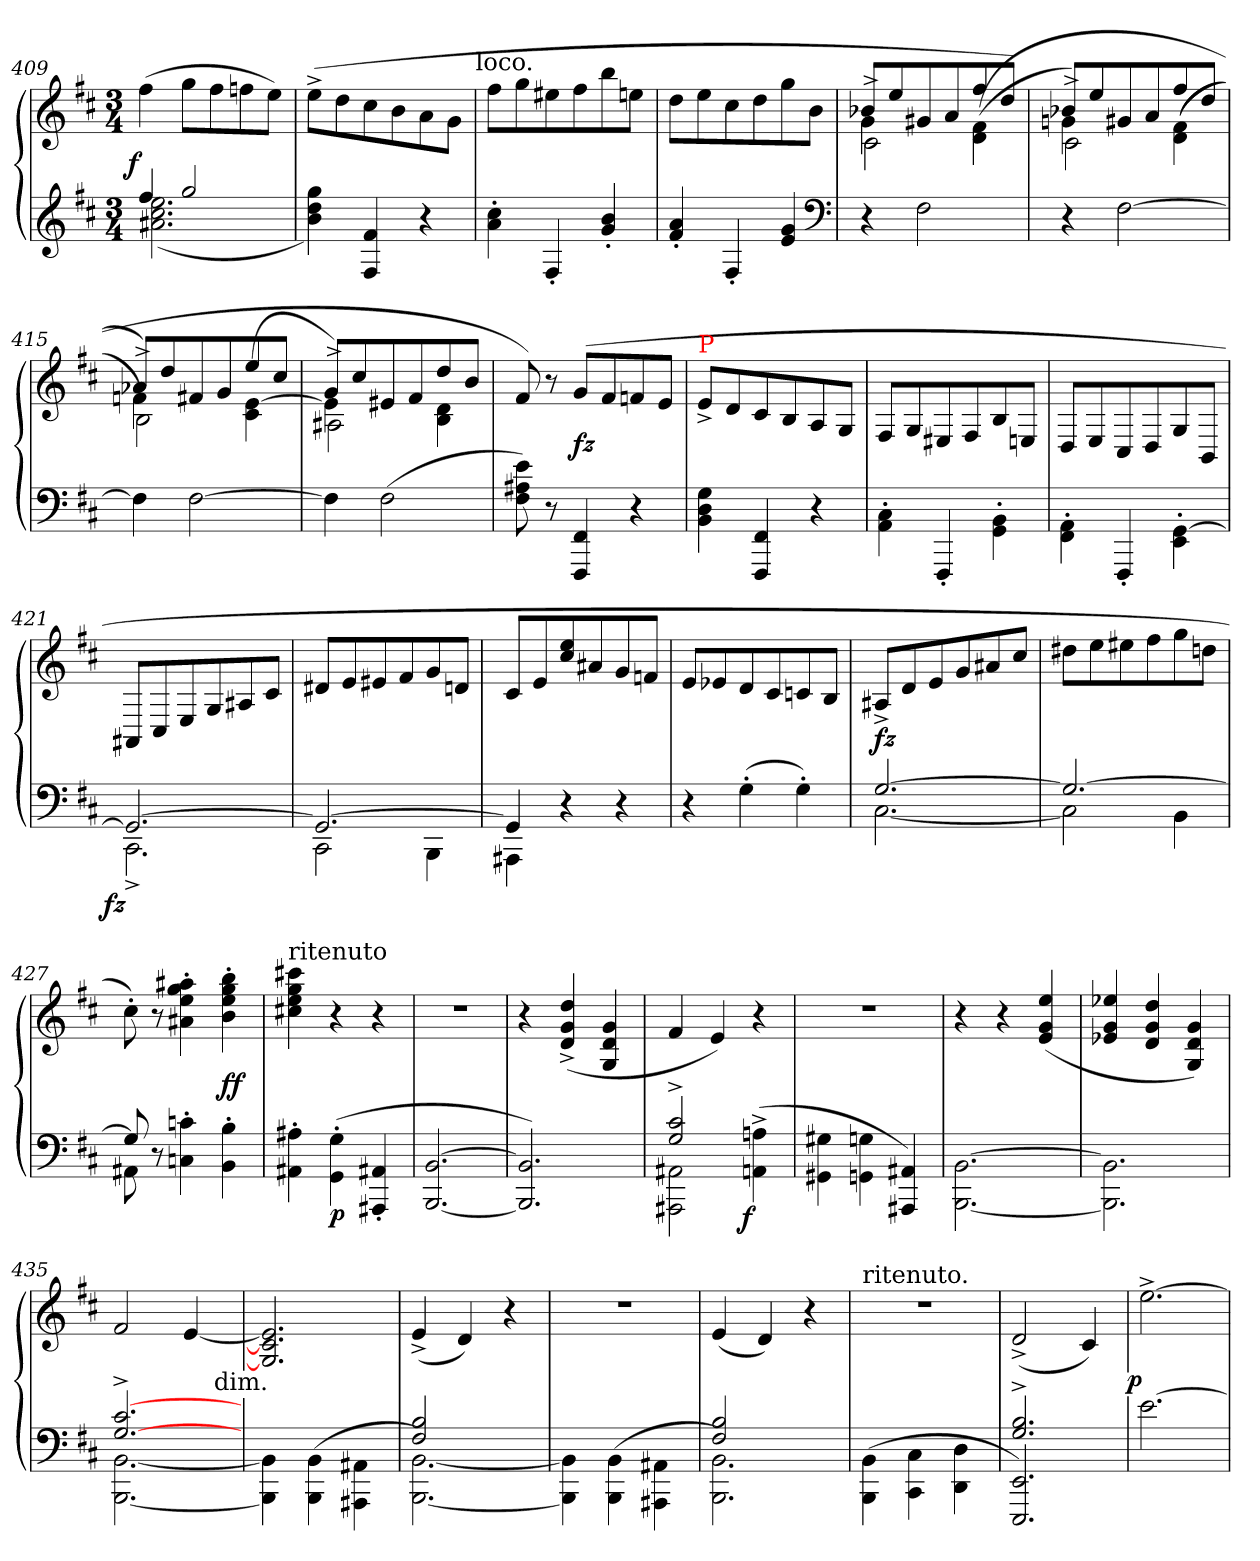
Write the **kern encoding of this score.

**kern	**kern	**dynam
*part1	*part1	*part1
*staff2	*staff1	*staff1/2
*clefG2	*clefG2	*
*k[f#c#]	*k[f#c#]	*
*M3/4	*M3/4	*
=409	=409	=409
*^	*	*
!	!	!	!LO:DY:rj
4ff#	(<2.ee 2.cc# 2.a#X	(4ff#	f
2gg	.	8ggL	.
.	.	8ff#	.
.	.	8ffn	.
.	.	8eeJ)	.
*v	*v	*	*
=410	=410	=410
4gg 4dd 4b)	(>8ee^<L	.
.	8dd	.
4f# 4F#	8cc#	.
.	8b	.
4r	8a	.
.	8gJ	.
!	!LO:TX:a:t=loco.	!
=411	=411	=411
4cc#' 4a'	8ff#L	.
.	8gg	.
4F#'	8ee#X	.
.	8ff#	.
4b' 4g'	8bb	.
.	8eenJ	.
=412	=412	=412
4a' 4f#'	8ddL	.
.	8ee	.
4F#'	8cc#	.
.	8dd	.
4g 4e	8gg	.
.	8bJ	.
*clefF4	*	*
=413	=413	=413
*	*^	*
*	*	*^	*
4r	8b-X/L	4g	2c#^<\	.
.	8ee/	.	.	.
2F#	8g#X/	2ryy	.	.
.	8a/	.	.	.
.	8ff#/	.	(<(<4f#\ 4d\	.
.	8dd/J)	.	.	.
=414	=414	=414	=414	=414
4r	(>8b-X/L	4gn)	2c#^<\)	.
.	8ee/	.	.	.
[2F#	8g#X/	2ryy	.	.
.	8a/	.	.	.
.	8ff#/	.	(<(<4f#\ 4d\	.
.	8dd/J	.	.	.
=415	=415	=415	=415	=415
4F#]	8a-X/L	4fn)	2B^<\)	.
.	8dd/	.	.	.
[2F#	8f#X/	2ryy	.	.
.	8g/	.	.	.
.	8ee/	.	(<[4e\ 4c#\	.
.	8cc#/J	.	.	.
=416	=416	=416	=416	=416
4F#]	8g/L	4e]	2A#X^<\)	.
.	8cc#/	.	.	.
(2F#	8e#X/	2ryy	.	.
.	8f#/	.	.	.
.	8dd/	.	4d\ 4B\	.
.	8b/J	.	.	.
*	*v	*v	*v	*
=417	=417	=417
8e 8A#X 8F#)	8f#)	.
8r	8r	.
4FF# 4FFF#	(>8gL	fz
.	8f#	.
4r	8fn	.
.	8eJ	.
=418	=418	=418
!	!LO:TX:a:color=red:t=P	!
4G 4D 4BB	8e^L	.
.	8d	.
4FF# 4FFF#	8c#	.
.	8B	.
4r	8A	.
.	8GJ	.
=419	=419	=419
4C#'<\ 4AA'<\	8F#/L	.
.	8G/	.
4FFF#'</	8E#X	.
.	8F#/	.
4BB'<\ 4GG'<\	8B/	.
.	8EJ	.
=420	=420	=420
4AA'<\ 4FF#'<\	8D/L	.
.	8E/	.
4FFF#'</	8C#/	.
.	8D/	.
[4GG'<\ 4EE'<\	8G/	.
.	8BB/J	.
=421	=421	=421
*^	*	*
!	!	!	!LO:DY:b=2:rj
2.GG_	2.CC#^<\	8AA#XL	fz
.	.	8C#/	.
.	.	8E/	.
.	.	8G/	.
.	.	8A#X	.
.	.	8c#/J	.
=422	=422	=422	=422
2.GG_	2CC#	8d#XL	.
.	.	8e	.
.	.	8e#X	.
.	.	8f#	.
.	4BBB	8g	.
.	.	8dnJ	.
=423	=423	=423	=423
4GG]	4AAA#X	8c#L	.
.	.	8e	.
4r	2ryy	8ee 8cc#	.
.	.	8a#X	.
4r	.	8g	.
.	.	8fnJ	.
*v	*v	*	*
=424	=424	=424
4r	8eL	.
.	8e-X	.
(4G'	8d	.
.	8c#	.
4G')	8cn	.
.	8BJ	.
=425	=425	=425
*^	*	*
[2.G	[2.C#	8A#X^<L	fz
.	.	8d	.
.	.	8e	.
.	.	8g	.
.	.	8a#X	.
.	.	8cc#J	.
=426	=426	=426	=426
2.G_	2C#]	8dd#XL	.
.	.	8ee	.
.	.	8ee#X	.
.	.	8ff#	.
.	4BB	8gg	.
.	.	8ddnJ	.
=427	=427	=427	=427
8G]	8AA#X	8cc#'>)	.
8ryy	8r	8r	.
2ryy	4cn'> 4Cn'>	4aa#X'> 4gg'> 4ee'> 4a#X'>	.
.	4B'> 4BB'>	4bb'> 4gg'> 4ee'> 4b'>	ff
=428	=428	=428	=428
!	!	!LO:TX:a:t=ritenuto	!
*v	*v	*	*
4A#X'> 4AA#X'>	4ccc#X 4gg 4ee 4cc#X	.
!	!	!LO:DY:b=2
(>4G'>\ 4GG'>\	4r	p
4AA#X'< 4AAA#X'<	4r	.
=429	=429	=429
[2.BB [2.BBB	2.rdd	.
=430	=430	=430
2.BB] 2.BBB])	4r	.
.	(>4dd^< 4g^< 4d^<	.
.	4g/ 4d/ 4G/	.
=431	=431	=431
*^	*	*
2c#^> 2G^>	2AA#X 2AAA#X	4f#	.
.	.	4e)	.
!	!	!	!LO:DY:b=2:rj
4ryy	(>4An^< 4AAn^<	4r	f
*v	*v	*	*
=432	=432	=432
4G#X\ 4GG#X\	2.rdd	.
4Gn\ 4GGn\	.	.
4AA#X 4AAA#X)	.	.
=433	=433	=433
[2.BB\ [2.BBB\	4r	.
.	4r	.
.	(>4ee 4g 4e	.
=434	=434	=434
2.BB]\ 2.BBB]\	4ee-X 4g 4e-X	.
.	4dd 4g 4d	.
.	4g/ 4d/ 4G/)	.
=435	=435	=435
*^	*^	*
[2.c#^> [2.G^>	[2.BB [2.BBB	2f#	2ryy	.
.	.	[4e	8ryy	.
!	!	!	!LO:TX:c:t=dim.	!
.	.	.	8ryy	.
*v	*v	*	*	*
*	*v	*v	*
=436	=436	=436
4BB]\ 4BBB]\	2.e]/ 2.c#]/ 2.G]/	.
(4BB\ 4BBB\	.	.
4AA#X\ 4AAA#X\	.	.
=437	=437	=437
*^	*	*
2B 2F#	[2.BB [2.BBB)	(4e^>	.
.	.	4d)	.
4ryy	.	4r	.
*v	*v	*	*
=438	=438	=438
4BB]\ 4BBB]\	2.rdd	.
(>4BB\ 4BBB\	.	.
4AA#X\ 4AAA#X\	.	.
=439	=439	=439
*^	*	*
2B 2F#	2.BB 2.BBB)	(4e	.
.	.	4d)	.
4ryy	.	4r	.
*v	*v	*	*
=440	=440	=440
!	!LO:TX:a:t=ritenuto.	!
(4BB\ 4BBB\	2.rdd	.
4C#\ 4CC#\	.	.
4D\ 4DD\	.	.
=441	=441	=441
*^	*	*
2.B^> 2.G^>	2.EE/ 2.EEE/)	(2d^>	.
.	.	4c#)	.
*v	*v	*	*
=442	=442	=442
!	!	!LO:DY:rj
[2.e	[2.ee^<	p
=	=	=
*-	*-	*-
